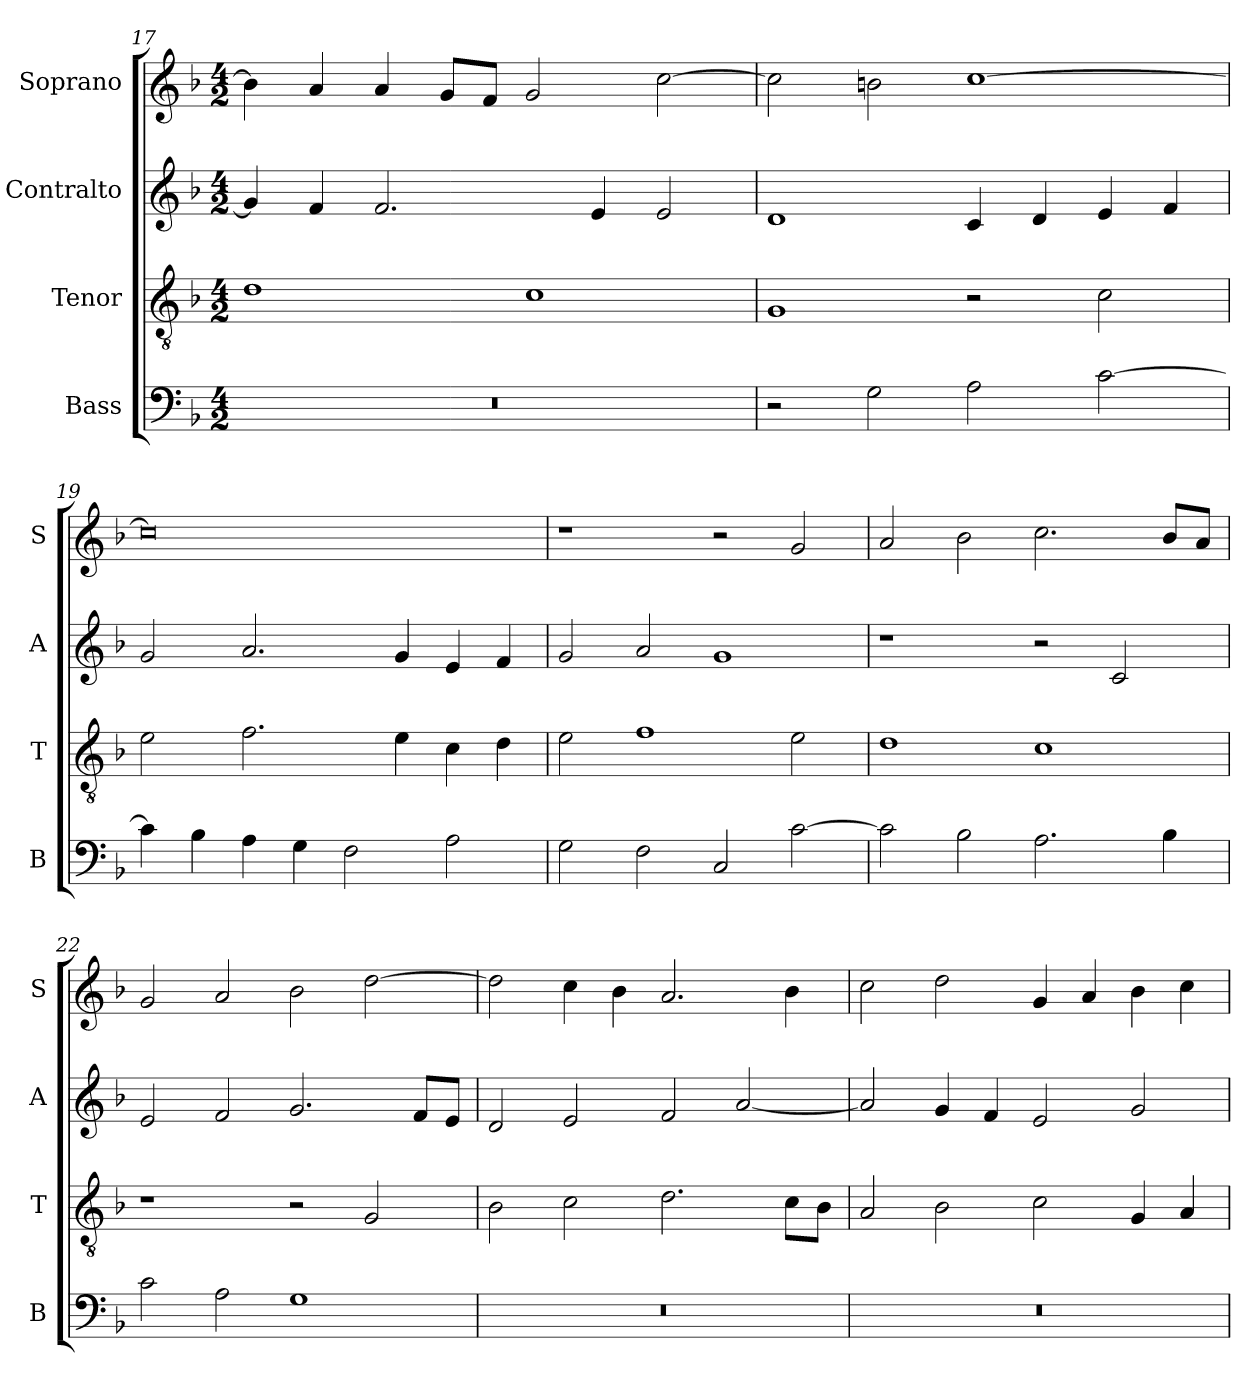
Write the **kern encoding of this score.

**kern	**kern	**kern	**kern
*part4	*part3	*part2	*part1
*staff4	*staff3	*staff2	*staff1
*I"Bass	*I"Tenor	*I"Contralto	*I"Soprano
*I'B	*I'T	*I'A	*I'S
*clefF4	*clefGv2	*clefG2	*clefG2
*k[b-]	*k[b-]	*k[b-]	*k[b-]
*M4/2	*M4/2	*M4/2	*M4/2
=17	=17	=17	=17
0r	1d	4g]	4b-]
.	.	4f	4a
.	.	2.f	4a
.	.	.	8g/L
.	.	.	8f/J
.	1c	.	2g
.	.	4e	.
.	.	2e	[2cc
=18	=18	=18	=18
2r	1G	1d	2cc]
2G	.	.	2bn
2A	2r	4c	[1cc
.	.	4d	.
[2c	2c	4e	.
.	.	4f	.
=19	=19	=19	=19
4c]	2e	2g	0cc]
4B-	.	.	.
4A	2.f	2.a	.
4G	.	.	.
2F	.	.	.
.	4e	4g	.
2A	4c	4e	.
.	4d	4f	.
=20	=20	=20	=20
2G	2e	2g	1r
2F	1f	2a	.
2C	.	1g	2r
[2c	2e	.	2g
=21	=21	=21	=21
2c]	1d	1r	2a
2B-	.	.	2b-
2.A	1c	2r	2.cc
.	.	2c	.
4B-	.	.	8b-/L
.	.	.	8a/J
=22	=22	=22	=22
2c	1r	2e	2g
2A	.	2f	2a
1G	2r	2.g	2b-
.	2G	.	[2dd
.	.	8f/L	.
.	.	8e/J	.
=23	=23	=23	=23
0r	2B-	2d	2dd]
.	2c	2e	4cc
.	.	.	4b-
.	2.d	2f	2.a
.	.	[2a	.
.	8c\L	.	4b-
.	8B-\J	.	.
=24	=24	=24	=24
0r	2A	2a]	2cc
.	2B-	4g	2dd
.	.	4f	.
.	2c	2e	4g
.	.	.	4a
.	4G	2g	4b-
.	4A	.	4cc
=	=	=	=
*-	*-	*-	*-
